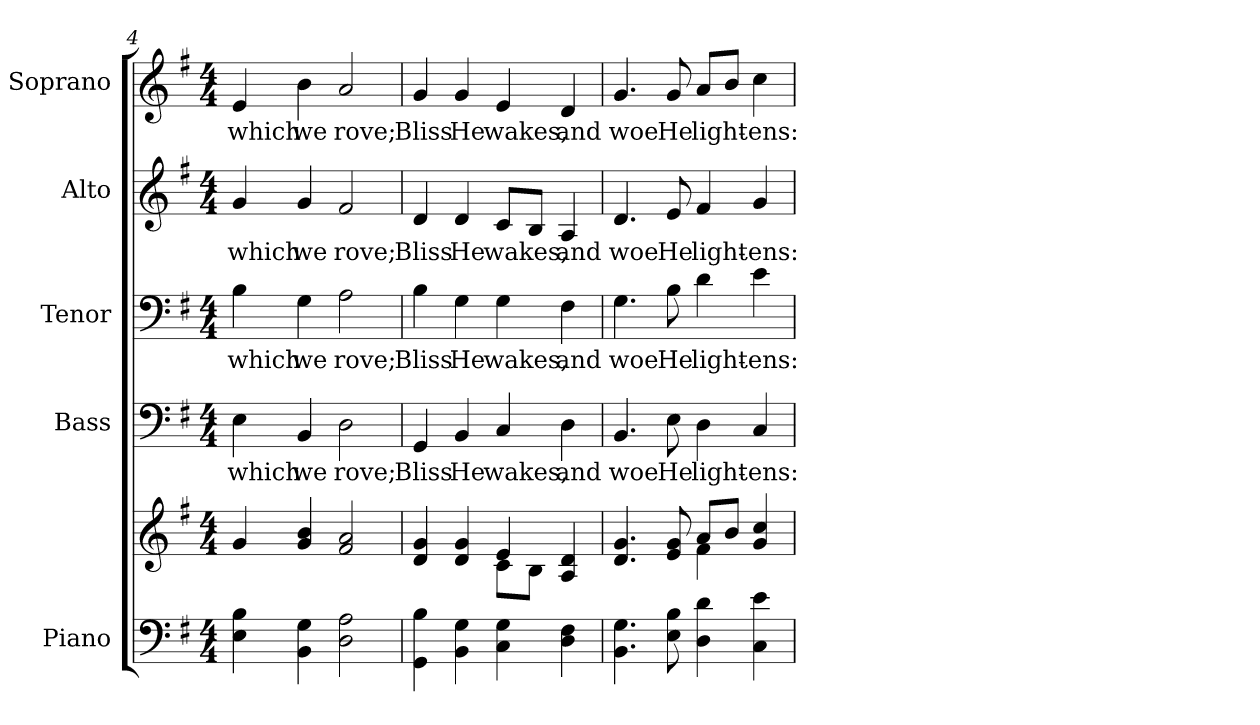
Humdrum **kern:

**kern	**kern	**kern	**text	**kern	**text	**kern	**text	**kern	**text
*part5	*part5	*part4	*part4	*part3	*part3	*part2	*part2	*part1	*part1
*staff6	*staff5	*staff4	*staff4	*staff3	*staff3	*staff2	*staff2	*staff1	*staff1
*I"Piano	*	*I"Bass	*	*I"Tenor	*	*I"Alto	*	*I"Soprano	*
*I'Pno.	*	*I'B.	*	*I'T.	*	*I'A.	*	*I'S.	*
*clefF4	*clefG2	*clefF4	*	*clefF4	*	*clefG2	*	*clefG2	*
*k[f#]	*k[f#]	*k[f#]	*	*k[f#]	*	*k[f#]	*	*k[f#]	*
*G:	*G:	*G:	*	*G:	*	*G:	*	*G:	*
*M4/4	*M4/4	*M4/4	*	*M4/4	*	*M4/4	*	*M4/4	*
=4	=4	=4	=4	=4	=4	=4	=4	=4	=4
!	!	!	!LO:LY:b:color=#000000	!	!	!	!	!	!
!	!	!	!	!	!LO:LY:b:color=#000000	!	!	!	!
!	!	!	!	!	!	!	!LO:LY:b:color=#000000	!	!
!	!	!	!	!	!	!	!	!	!LO:LY:b:color=#000000
4Ei\ 4Bi	4gi/	4Ei\	which	4Bi\	which	4gi/	which	4ei/	which
!	!	!	!LO:LY:b:color=#000000	!	!	!	!	!	!
!	!	!	!	!	!LO:LY:b:color=#000000	!	!	!	!
!	!	!	!	!	!	!	!LO:LY:b:color=#000000	!	!
!	!	!	!	!	!	!	!	!	!LO:LY:b:color=#000000
4BBi\ 4Gi	4gi/ 4bi	4BBi/	we	4Gi\	we	4gi/	we	4bi\	we
!	!	!	!LO:LY:b:color=#000000	!	!	!	!	!	!
!	!	!	!	!	!LO:LY:b:color=#000000	!	!	!	!
!	!	!	!	!	!	!	!LO:LY:b:color=#000000	!	!
!	!	!	!	!	!	!	!	!	!LO:LY:b:color=#000000
2Di\ 2Ai	2f#i/ 2ai	2Di\	rove;	2Ai\	rove;	2f#i/	rove;	2ai/	rove;
!!LO:PB:g=z
=5	=5	=5	=5	=5	=5	=5	=5	=5	=5
*	*^	*	*	*	*	*	*	*	*
!	!	!	!	!LO:LY:b:color=#000000	!	!	!	!	!	!
!	!	!	!	!	!	!LO:LY:b:color=#000000	!	!	!	!
!	!	!	!	!	!	!	!	!LO:LY:b:color=#000000	!	!
!	!	!	!	!	!	!	!	!	!	!LO:LY:b:color=#000000
4GGi\ 4Bi	4di/ 4gi	2ryy	4GGi/	Bliss	4Bi\	Bliss	4di/	Bliss	4gi/	Bliss
!	!	!	!	!LO:LY:b:color=#000000	!	!	!	!	!	!
!	!	!	!	!	!	!LO:LY:b:color=#000000	!	!	!	!
!	!	!	!	!	!	!	!	!LO:LY:b:color=#000000	!	!
!	!	!	!	!	!	!	!	!	!	!LO:LY:b:color=#000000
4BBi\ 4Gi	4di/ 4gi	.	4BBi/	He	4Gi\	He	4di/	He	4gi/	He
!	!	!	!	!LO:LY:b:color=#000000	!	!	!	!	!	!
!	!	!	!	!	!	!LO:LY:b:color=#000000	!	!	!	!
!	!	!	!	!	!	!	!	!LO:LY:b:color=#000000	!	!
!	!	!	!	!	!	!	!	!	!	!LO:LY:b:color=#000000
4Ci\ 4Gi	4ei/	8ci\L	4Ci/	wakes,	4Gi\	wakes,	8ci/L	wakes,	4ei/	wakes,
.	.	8Bi\J	.	.	.	.	8Bi/J	.	.	.
!	!	!	!	!LO:LY:b:color=#000000	!	!	!	!	!	!
!	!	!	!	!	!	!LO:LY:b:color=#000000	!	!	!	!
!	!	!	!	!	!	!	!	!LO:LY:b:color=#000000	!	!
!	!	!	!	!	!	!	!	!	!	!LO:LY:b:color=#000000
4Di\ 4F#i	4Ai/ 4di	4ryy	4Di\	and	4F#i\	and	4Ai/	and	4di/	and
=6	=6	=6	=6	=6	=6	=6	=6	=6	=6	=6
!	!	!	!	!LO:LY:b:color=#000000	!	!	!	!	!	!
!	!	!	!	!	!	!LO:LY:b:color=#000000	!	!	!	!
!	!	!	!	!	!	!	!	!LO:LY:b:color=#000000	!	!
!	!	!	!	!	!	!	!	!	!	!LO:LY:b:color=#000000
4.BBi\ 4.Gi	4.di/ 4.gi	2ryy	4.BBi/	woe	4.Gi\	woe	4.di/	woe	4.gi/	woe
!	!	!	!	!LO:LY:b:color=#000000	!	!	!	!	!	!
!	!	!	!	!	!	!LO:LY:b:color=#000000	!	!	!	!
!	!	!	!	!	!	!	!	!LO:LY:b:color=#000000	!	!
!	!	!	!	!	!	!	!	!	!	!LO:LY:b:color=#000000
8Ei\ 8Bi	8ei/ 8gi	.	8Ei\	He	8Bi\	He	8ei/	He	8gi/	He
!	!	!	!	!LO:LY:b:color=#000000	!	!	!	!	!	!
!	!	!	!	!	!	!LO:LY:b:color=#000000	!	!	!	!
!	!	!	!	!	!	!	!	!LO:LY:b:color=#000000	!	!
!	!	!	!	!	!	!	!	!	!	!LO:LY:b:color=#000000
4Di\ 4di	8ai/L	4f#i\	4Di\	light-	4di\	light-	4f#i/	light-	8ai/L	light-
.	8bi/J	.	.	.	.	.	.	.	8bi/J	.
!	!	!	!	!LO:LY:b:color=#000000	!	!	!	!	!	!
!	!	!	!	!	!	!LO:LY:b:color=#000000	!	!	!	!
!	!	!	!	!	!	!	!	!LO:LY:b:color=#000000	!	!
!	!	!	!	!	!	!	!	!	!	!LO:LY:b:color=#000000
4Ci\ 4ei	4gi/ 4cci	4ryy	4Ci/	-ens:	4ei\	-ens:	4gi/	-ens:	4cci\	-ens:
*	*v	*v	*	*	*	*	*	*	*	*
=	=	=	=	=	=	=	=	=	=
*-	*-	*-	*-	*-	*-	*-	*-	*-	*-
